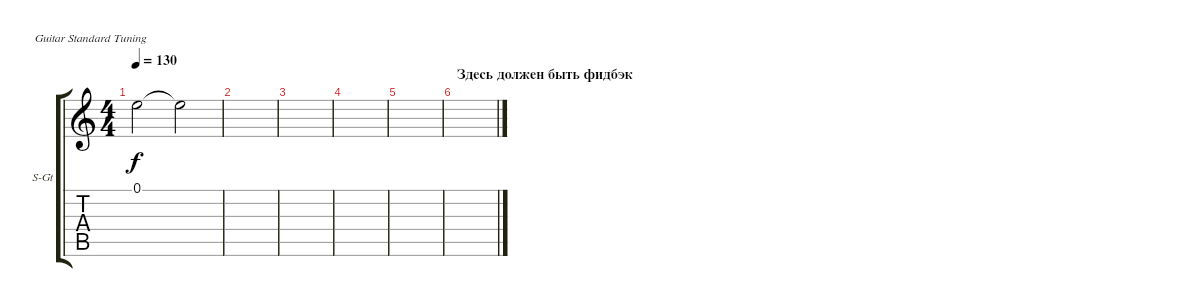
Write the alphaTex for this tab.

\defaultSystemsLayout 4
\bracketExtendMode groupsimilarinstruments
\firstSystemTrackNameOrientation horizontal
\otherSystemsTrackNameOrientation horizontal
\track ("В. Бутусов (вокал)" "S-Gt") {instrument acousticguitarsteel}
\staff {score tabs}
\tuning (E4 B3 G3 D3 A2 E2)
\ts (4 4)
\tempo 130
\clef g2
\ks c
0.1{t}.2{dy f} 0.1{t}.2 |
|
|
|
|
\section ("" "Здесь должен быть фидбэк")
